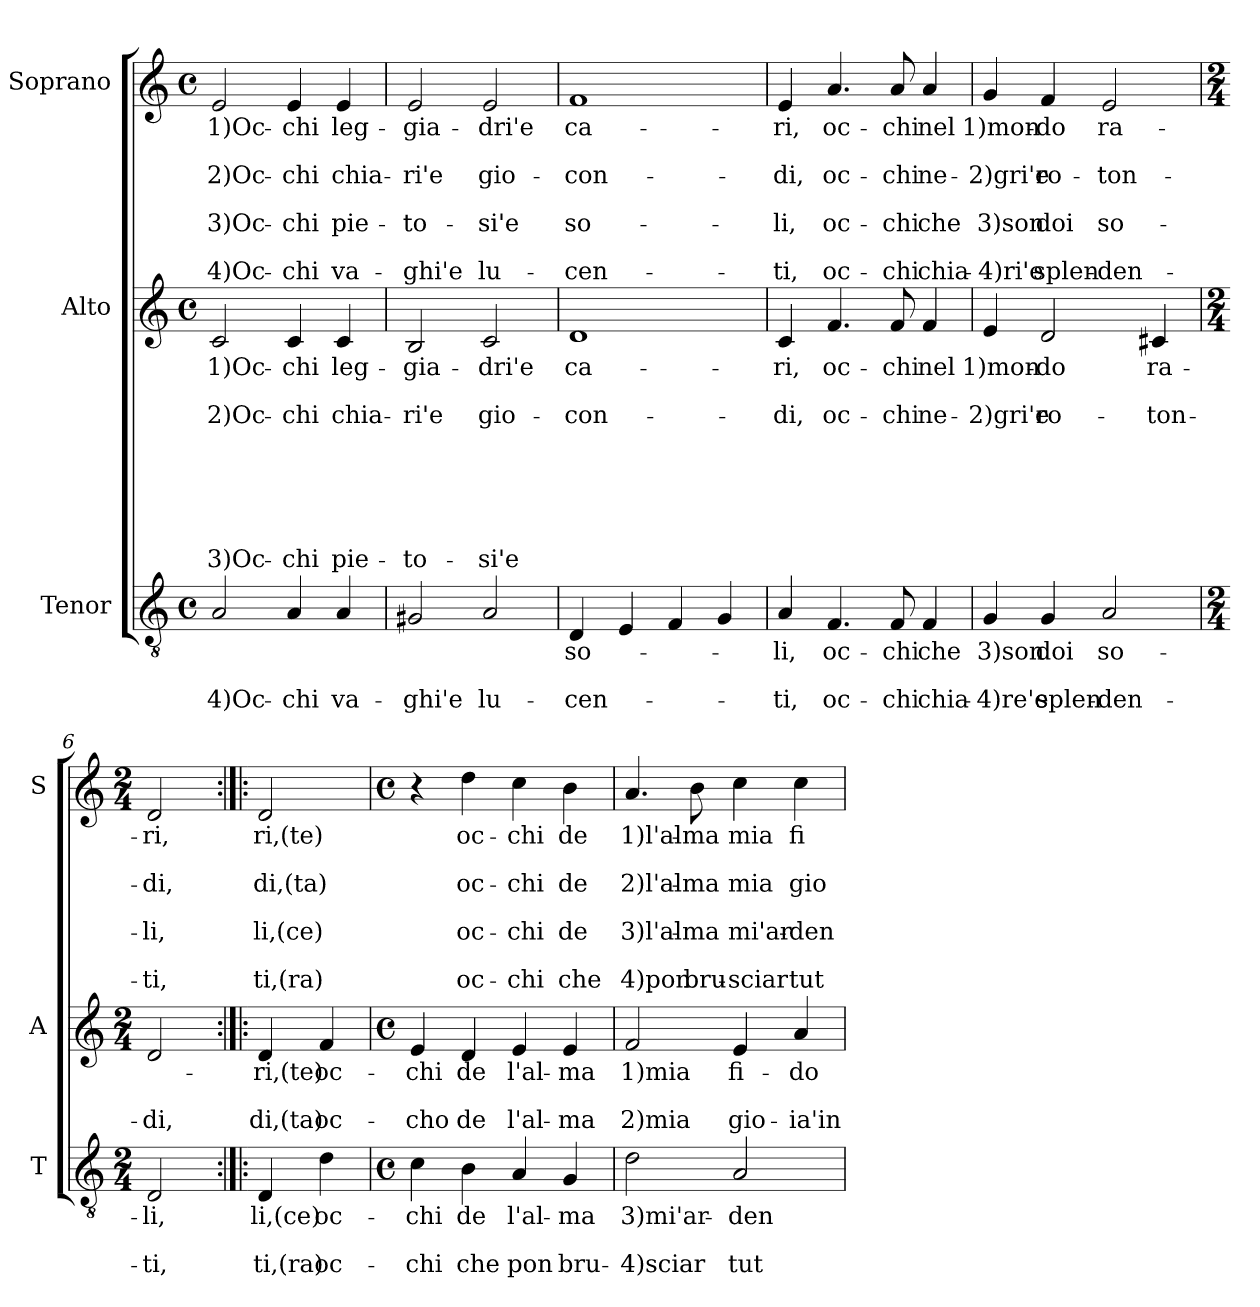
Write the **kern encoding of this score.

**kern	**text	**text	**text	**kern	**text	**text	**text	**text	**text	**text	**text	**text	**text	**kern	**text	**text	**text	**text	**text	**text	**text
*part3	*part3	*part3	*part3	*part2	*part2	*part2	*part2	*part2	*part2	*part2	*part2	*part2	*part2	*part1	*part1	*part1	*part1	*part1	*part1	*part1	*part1
*staff3	*staff3	*staff3	*staff3	*staff2	*staff2	*staff2	*staff2	*staff2	*staff2	*staff2	*staff2	*staff2	*staff2	*staff1	*staff1	*staff1	*staff1	*staff1	*staff1	*staff1	*staff1
*I"Tenor	*	*	*	*I"Alto	*	*	*	*	*	*	*	*	*	*I"Soprano	*	*	*	*	*	*	*
*I'T	*	*	*	*I'A	*	*	*	*	*	*	*	*	*	*I'S	*	*	*	*	*	*	*
*clefGv2	*	*	*	*clefG2	*	*	*	*	*	*	*	*	*	*clefG2	*	*	*	*	*	*	*
*k[]	*	*	*	*k[]	*	*	*	*	*	*	*	*	*	*k[]	*	*	*	*	*	*	*
*C:	*	*	*	*C:	*	*	*	*	*	*	*	*	*	*C:	*	*	*	*	*	*	*
*M4/4	*	*	*	*M4/4	*	*	*	*	*	*	*	*	*	*M4/4	*	*	*	*	*	*	*
*met(c)	*	*	*	*met(c)	*	*	*	*	*	*	*	*	*	*met(c)	*	*	*	*	*	*	*
=1	=1	=1	=1	=1	=1	=1	=1	=1	=1	=1	=1	=1	=1	=1	=1	=1	=1	=1	=1	=1	=1
!	!	!	!LO:LY:b	!	!LO:LY:b	!	!LO:LY:b	!	!	!	!	!	!LO:LY:b	!	!LO:LY:b	!	!LO:LY:b	!	!LO:LY:b	!	!LO:LY:b
2A/	.	.	4)Oc-	2c/	1)Oc-	.	2)Oc-	.	.	.	.	.	3)Oc-	2e/	1)Oc-	.	2)Oc-	.	3)Oc-	.	4)Oc-
!	!	!	!LO:LY:b	!	!LO:LY:b	!	!LO:LY:b	!	!	!	!	!	!LO:LY:b	!	!LO:LY:b	!	!LO:LY:b	!	!LO:LY:b	!	!LO:LY:b
4A/	.	.	-chi	4c/	-chi	.	-chi	.	.	.	.	.	-chi	4e/	-chi	.	-chi	.	-chi	.	-chi
!	!	!	!LO:LY:b	!	!LO:LY:b	!	!LO:LY:b	!	!	!	!	!	!LO:LY:b	!	!LO:LY:b	!	!LO:LY:b	!	!LO:LY:b	!	!LO:LY:b
4A/	.	.	va-	4c/	leg-	.	chia-	.	.	.	.	.	pie-	4e/	leg-	.	chia-	.	pie-	.	va-
=2	=2	=2	=2	=2	=2	=2	=2	=2	=2	=2	=2	=2	=2	=2	=2	=2	=2	=2	=2	=2	=2
!	!	!	!LO:LY:b	!	!LO:LY:b	!	!LO:LY:b	!	!	!	!	!	!LO:LY:b	!	!LO:LY:b	!	!LO:LY:b	!	!LO:LY:b	!	!LO:LY:b
2G#X/	.	.	-ghi'e	2B/	-gia-	.	-ri'e	.	.	.	.	.	-to-	2e/	-gia-	.	-ri'e	.	-to-	.	-ghi'e
!	!	!	!LO:LY:b	!	!LO:LY:b	!	!LO:LY:b	!	!	!	!	!	!LO:LY:b	!	!LO:LY:b	!	!LO:LY:b	!	!LO:LY:b	!	!LO:LY:b
2A/	.	.	lu-	2c/	-dri'e	.	gio-	.	.	.	.	.	-si'e	2e/	-dri'e	.	gio-	.	-si'e	.	lu-
=3	=3	=3	=3	=3	=3	=3	=3	=3	=3	=3	=3	=3	=3	=3	=3	=3	=3	=3	=3	=3	=3
!	!LO:LY:b	!	!LO:LY:b	!	!LO:LY:b	!	!LO:LY:b	!	!	!	!	!	!	!	!LO:LY:b	!	!LO:LY:b	!	!LO:LY:b	!	!LO:LY:b
4D/	so-	.	-cen-	1d	ca-	.	-con-	.	.	.	.	.	.	1f	ca-	.	-con-	.	so-	.	-cen-
4E/	.	.	.	.	.	.	.	.	.	.	.	.	.	.	.	.	.	.	.	.	.
4F/	.	.	.	.	.	.	.	.	.	.	.	.	.	.	.	.	.	.	.	.	.
4G/	.	.	.	.	.	.	.	.	.	.	.	.	.	.	.	.	.	.	.	.	.
=4	=4	=4	=4	=4	=4	=4	=4	=4	=4	=4	=4	=4	=4	=4	=4	=4	=4	=4	=4	=4	=4
!	!LO:LY:b	!	!LO:LY:b	!	!LO:LY:b	!	!LO:LY:b	!	!	!	!	!	!	!	!LO:LY:b	!	!LO:LY:b	!	!LO:LY:b	!	!LO:LY:b
4A/	-li,	.	-ti,	4c/	-ri,	.	-di,	.	.	.	.	.	.	4e/	-ri,	.	-di,	.	-li,	.	-ti,
!	!LO:LY:b	!	!LO:LY:b	!	!LO:LY:b	!	!LO:LY:b	!	!	!	!	!	!	!	!LO:LY:b	!	!LO:LY:b	!	!LO:LY:b	!	!LO:LY:b
4.F/	oc-	.	oc-	4.f/	oc-	.	oc-	.	.	.	.	.	.	4.a/	oc-	.	oc-	.	oc-	.	oc-
!	!LO:LY:b	!	!LO:LY:b	!	!LO:LY:b	!	!LO:LY:b	!	!	!	!	!	!	!	!LO:LY:b	!	!LO:LY:b	!	!LO:LY:b	!	!LO:LY:b
8F/	-chi	.	-chi	8f/	-chi	.	-chi	.	.	.	.	.	.	8a/	-chi	.	-chi	.	-chi	.	-chi
!	!LO:LY:b	!	!LO:LY:b	!	!LO:LY:b	!	!LO:LY:b	!	!	!	!	!	!	!	!LO:LY:b	!	!LO:LY:b	!	!LO:LY:b	!	!LO:LY:b
4F/	che	.	chia-	4f/	nel	.	ne-	.	.	.	.	.	.	4a/	nel	.	ne-	.	che	.	chia-
!!LO:LB:g=z
=5	=5	=5	=5	=5	=5	=5	=5	=5	=5	=5	=5	=5	=5	=5	=5	=5	=5	=5	=5	=5	=5
!	!LO:LY:b	!	!LO:LY:b	!	!LO:LY:b	!	!LO:LY:b	!	!	!	!	!	!	!	!LO:LY:b	!	!LO:LY:b	!	!LO:LY:b	!	!LO:LY:b
4G/	3)son	.	-4)re'e	4e/	1)mon-	.	-2)gri'e	.	.	.	.	.	.	4g/	1)mon-	.	-2)gri'e	.	3)son	.	-4)ri'e
!	!LO:LY:b	!	!LO:LY:b	!	!LO:LY:b	!	!LO:LY:b	!	!	!	!	!	!	!	!LO:LY:b	!	!LO:LY:b	!	!LO:LY:b	!	!LO:LY:b
4G/	doi	.	splen-	2d/	-do	.	ro-	.	.	.	.	.	.	4f/	-do	.	ro-	.	doi	.	splen-
!	!LO:LY:b	!	!LO:LY:b	!	!	!	!	!	!	!	!	!	!	!	!LO:LY:b	!	!LO:LY:b	!	!LO:LY:b	!	!LO:LY:b
2A/	so-	.	-den-	.	.	.	.	.	.	.	.	.	.	2e/	ra-	.	-ton-	.	so-	.	-den-
!	!	!	!	!	!LO:LY:b	!	!LO:LY:b	!	!	!	!	!	!	!	!	!	!	!	!	!	!
.	.	.	.	4c#X/	ra-	.	-ton-	.	.	.	.	.	.	.	.	.	.	.	.	.	.
=6	=6	=6	=6	=6	=6	=6	=6	=6	=6	=6	=6	=6	=6	=6	=6	=6	=6	=6	=6	=6	=6
*M2/4	*	*	*	*M2/4	*	*	*	*	*	*	*	*	*	*M2/4	*	*	*	*	*	*	*
!	!LO:LY:b	!	!LO:LY:b	!	!	!	!LO:LY:b	!	!	!	!	!	!	!	!LO:LY:b	!	!LO:LY:b	!	!LO:LY:b	!	!LO:LY:b
2D/	-li,	.	-ti,	2d/	.	.	-di,	.	.	.	.	.	.	2d/	-ri,	.	-di,	.	-li,	.	-ti,
=7:|!|:	=7:|!|:	=7:|!|:	=7:|!|:	=7:|!|:	=7:|!|:	=7:|!|:	=7:|!|:	=7:|!|:	=7:|!|:	=7:|!|:	=7:|!|:	=7:|!|:	=7:|!|:	=7:|!|:	=7:|!|:	=7:|!|:	=7:|!|:	=7:|!|:	=7:|!|:	=7:|!|:	=7:|!|:
!	!LO:LY:b	!	!LO:LY:b	!	!LO:LY:b	!	!LO:LY:b	!	!	!	!	!	!	!	!LO:LY:b	!	!LO:LY:b	!	!LO:LY:b	!	!LO:LY:b
4D/	li,(ce)	.	ti,(ra)	4d/	ri,(te)	.	di,(ta)	.	.	.	.	.	.	2d/	ri,(te)	.	di,(ta)	.	li,(ce)	.	ti,(ra)
!	!LO:LY:b	!	!LO:LY:b	!	!LO:LY:b	!	!LO:LY:b	!	!	!	!	!	!	!	!	!	!	!	!	!	!
4d\	oc-	.	oc-	4f/	oc-	.	oc-	.	.	.	.	.	.	.	.	.	.	.	.	.	.
=8	=8	=8	=8	=8	=8	=8	=8	=8	=8	=8	=8	=8	=8	=8	=8	=8	=8	=8	=8	=8	=8
*M4/4	*	*	*	*M4/4	*	*	*	*	*	*	*	*	*	*M4/4	*	*	*	*	*	*	*
*met(c)	*	*	*	*met(c)	*	*	*	*	*	*	*	*	*	*met(c)	*	*	*	*	*	*	*
!	!LO:LY:b	!	!LO:LY:b	!	!LO:LY:b	!	!LO:LY:b	!	!	!	!	!	!	!	!	!	!	!	!	!	!
4c\	-chi	.	-chi	4e/	-chi	.	-cho	.	.	.	.	.	.	4r	.	.	.	.	.	.	.
!	!LO:LY:b	!	!LO:LY:b	!	!LO:LY:b	!	!LO:LY:b	!	!	!	!	!	!	!	!LO:LY:b	!	!LO:LY:b	!	!LO:LY:b	!	!LO:LY:b
4B\	de	.	che	4d/	de	.	de	.	.	.	.	.	.	4dd\	oc-	.	oc-	.	oc-	.	oc-
!	!LO:LY:b	!	!LO:LY:b	!	!LO:LY:b	!	!LO:LY:b	!	!	!	!	!	!	!	!LO:LY:b	!	!LO:LY:b	!	!LO:LY:b	!	!LO:LY:b
4A/	l'al-	.	pon	4e/	l'al-	.	l'al-	.	.	.	.	.	.	4cc\	-chi	.	-chi	.	-chi	.	-chi
!	!LO:LY:b	!	!LO:LY:b	!	!LO:LY:b	!	!LO:LY:b	!	!	!	!	!	!	!	!LO:LY:b	!	!LO:LY:b	!	!LO:LY:b	!	!LO:LY:b
4G/	-ma	.	bru-	4e/	-ma	.	-ma	.	.	.	.	.	.	4b\	de	.	de	.	de	.	che
!!LO:PB:g=z
=9	=9	=9	=9	=9	=9	=9	=9	=9	=9	=9	=9	=9	=9	=9	=9	=9	=9	=9	=9	=9	=9
!	!LO:LY:b	!	!LO:LY:b	!	!LO:LY:b	!	!LO:LY:b	!	!	!	!	!	!	!	!LO:LY:b	!	!LO:LY:b	!	!LO:LY:b	!	!LO:LY:b
2d\	3)mi'ar-	.	-4)sciar	2f/	1)mia	.	2)mia	.	.	.	.	.	.	4.a/	1)l'al-	.	2)l'al-	.	3)l'al-	.	4)pon
!	!	!	!	!	!	!	!	!	!	!	!	!	!	!	!LO:LY:b	!	!LO:LY:b	!	!LO:LY:b	!	!LO:LY:b
.	.	.	.	.	.	.	.	.	.	.	.	.	.	8b\	-ma	.	-ma	.	-ma	.	bru-
!	!LO:LY:b	!	!LO:LY:b	!	!LO:LY:b	!	!LO:LY:b	!	!	!	!	!	!	!	!LO:LY:b	!	!LO:LY:b	!	!LO:LY:b	!	!LO:LY:b
2A/	-den-	.	tut-	4e/	fi-	.	gio-	.	.	.	.	.	.	4cc\	mia	.	mia	.	mi'ar-	.	-sciar
!	!	!	!	!	!LO:LY:b	!	!LO:LY:b	!	!	!	!	!	!	!	!LO:LY:b	!	!LO:LY:b	!	!LO:LY:b	!	!LO:LY:b
.	.	.	.	4a/	-do	.	-ia'in-	.	.	.	.	.	.	4cc\	fi-	.	gio-	.	-den-	.	tut-
=	=	=	=	=	=	=	=	=	=	=	=	=	=	=	=	=	=	=	=	=	=
*-	*-	*-	*-	*-	*-	*-	*-	*-	*-	*-	*-	*-	*-	*-	*-	*-	*-	*-	*-	*-	*-
